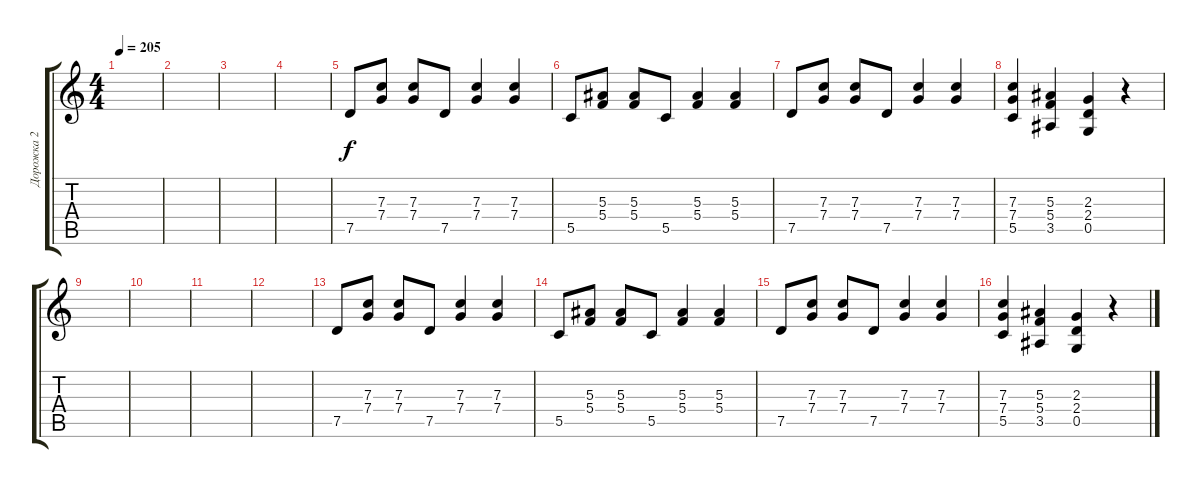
\track ("Дорожка 2" "Дорожка 2") {instrument distortionguitar}
\staff {score tabs}
\tuning (D4 A3 F3 C3 G2 D2) {hide}
\ts (4 4)
\tempo 205
\clef g2
\ks c
|
|
|
|
7.5.8{volume 9} (7.3 7.4).8 (7.3 7.4).8 7.5.8 (7.3 7.4).4 (7.3 7.4).4 |
5.5.8 (5.3 5.4).8 (5.3 5.4).8 5.5.8 (5.3 5.4).4 (5.3 5.4).4 |
7.5.8 (7.3 7.4).8 (7.3 7.4).8 7.5.8 (7.3 7.4).4 (7.3 7.4).4 |
(7.3 7.4 5.5).4 (5.3 5.4 3.5).4 (2.3 2.4 0.5).4 r.4 |
|
|
|
|
7.5.8 (7.3 7.4).8 (7.3 7.4).8 7.5.8 (7.3 7.4).4 (7.3 7.4).4 |
5.5.8 (5.3 5.4).8 (5.3 5.4).8 5.5.8 (5.3 5.4).4 (5.3 5.4).4 |
7.5.8 (7.3 7.4).8 (7.3 7.4).8 7.5.8 (7.3 7.4).4 (7.3 7.4).4 |
(7.3 7.4 5.5).4 (5.3 5.4 3.5).4 (2.3 2.4 0.5).4 r.4
